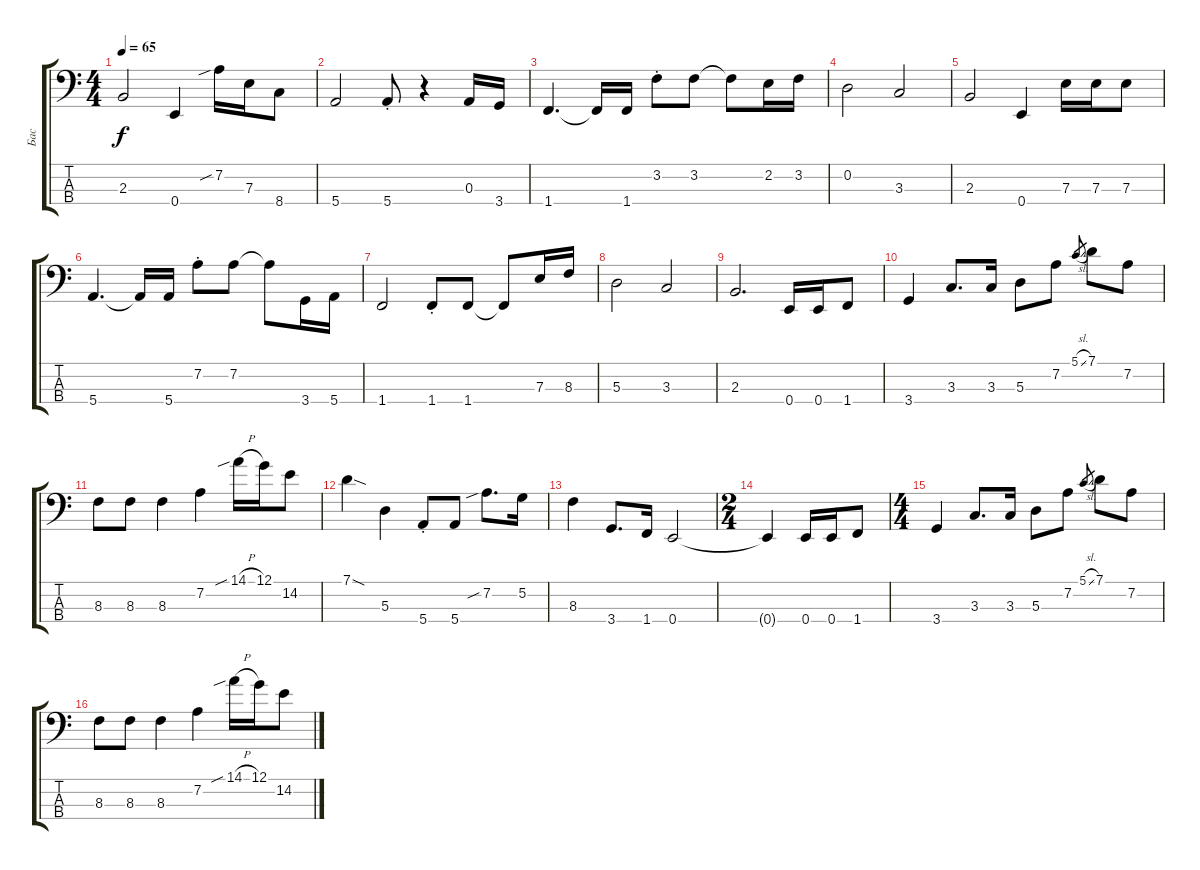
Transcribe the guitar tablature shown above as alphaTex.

\track ("Бас" "Бас") {instrument electricbassfinger}
\staff {score tabs}
\tuning (G2 D2 A1 E1) {hide}
\ts (4 4)
\tempo 65
\clef f4
\ks c
2.3.2{dy f} 0.4.4 7.2{sib}.16 7.3.16 8.4.8 |
5.4.2 5.4{st}.8 r.4 0.3.16 3.4.16 |
1.4.4{d} 1.4{t}.16 1.4.16 3.2{st}.8 3.2.8 3.2{t}.8 2.2.16 3.2.16 |
0.2.2 3.3.2 |
2.3.2 0.4.4 7.3.16 7.3.16 7.3.8 |
5.4.4{d} 5.4{t}.16 5.4.16 7.2{st}.8 7.2.8 7.2{t}.8 3.4.16 5.4.16 |
1.4.2 1.4{st}.8 1.4.8 1.4{t}.8 7.3.16 8.3.16 |
5.3.2 3.3.2 |
2.3.2{d} 0.4.16 0.4.16 1.4.8 |
3.4.4 3.3.8{d} 3.3.16 5.3.8 7.2.8 5.1{sl}.8{gr} 7.1.8 7.2.8 |
8.3.8 8.3.8 8.3.4 7.2.4 14.1{sib h}.16 12.1.16 14.2.8 |
7.1{sod}.4 5.3.4 5.4{st}.8 5.4.8 7.2{sib}.8{d} 5.2.16 |
8.3.4 3.4.8{d} 1.4.16 0.4.2 |
\ts (2 4)
0.4{t}.4 0.4.16 0.4.16 1.4.8 |
\ts (4 4)
3.4.4 3.3.8{d} 3.3.16 5.3.8 7.2.8 5.1{sl}.8{gr} 7.1.8 7.2.8 |
8.3.8 8.3.8 8.3.4 7.2.4 14.1{sib h}.16 12.1.16 14.2.8
